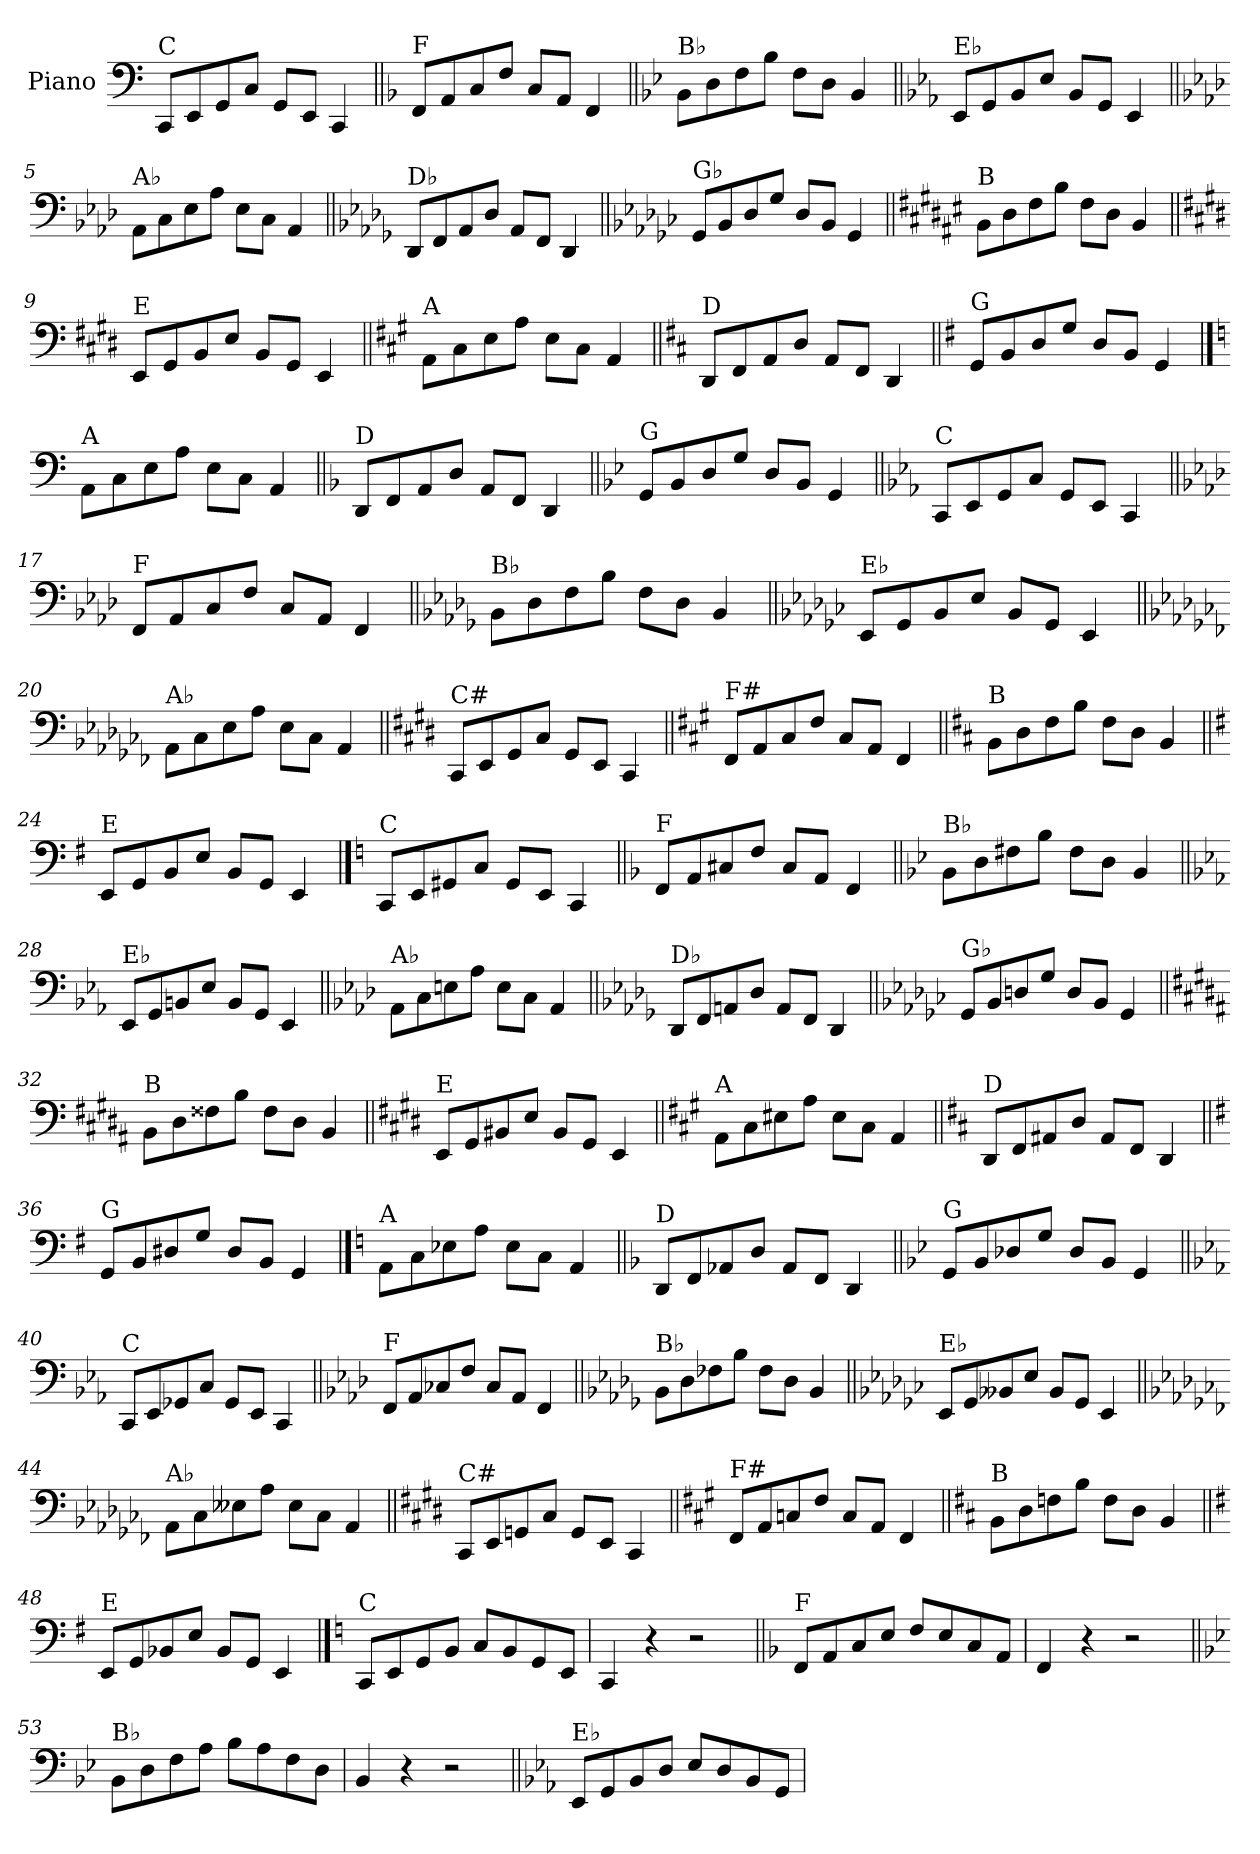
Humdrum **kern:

**kern
*part1
*staff1
*I"Piano
*I'Pno.
*clefF4
*k[]
=1
!LO:TX:a:t=C
8CC/L
8EE/
8GG/
8C/J
8GG/L
8EE/J
4CC/
=2||
*k[b-]
!LO:TX:a:t=F
8FF/L
8AA/
8C/
8F/J
8C/L
8AA/J
4FF/
=3||
*k[b-e-]
!LO:TX:a:t=B♭
8BB-\L
8D\
8F\
8B-\J
8F\L
8D\J
4BB-/
=4||
*k[b-e-a-]
!LO:TX:a:t=E♭
8EE-/L
8GG/
8BB-/
8E-/J
8BB-/L
8GG/J
4EE-/
!!LO:LB:g=z
=5||
*k[b-e-a-d-]
!LO:TX:a:t=A♭
8AA-\L
8C\
8E-\
8A-\J
8E-\L
8C\J
4AA-/
=6||
*k[b-e-a-d-g-]
!LO:TX:a:t=D♭
8DD-/L
8FF/
8AA-/
8D-/J
8AA-/L
8FF/J
4DD-/
=7||
*k[b-e-a-d-g-c-]
!LO:TX:a:t=G♭
8GG-/L
8BB-/
8D-/
8G-/J
8D-/L
8BB-/J
4GG-/
=8||
*k[f#c#g#d#a#e#]
!LO:TX:a:t=B
8BB\L
8D#\
8F#\
8B\J
8F#\L
8D#\J
4BB/
!!LO:LB:g=z
=9||
*k[f#c#g#d#]
!LO:TX:a:t=E
8EE/L
8GG#/
8BB/
8E/J
8BB/L
8GG#/J
4EE/
=10||
*k[f#c#g#]
!LO:TX:a:t=A
8AA\L
8C#\
8E\
8A\J
8E\L
8C#\J
4AA/
=11||
*k[f#c#]
!LO:TX:a:t=D
8DD/L
8FF#/
8AA/
8D/J
8AA/L
8FF#/J
4DD/
=12||
*k[f#]
!LO:TX:a:t=G
8GG/L
8BB/
8D/
8G/J
8D/L
8BB/J
4GG/
!!LO:LB:g=z
==13
*k[]
!LO:TX:a:t=A
8AA\L
8C\
8E\
8A\J
8E\L
8C\J
4AA/
=14||
*k[b-]
!LO:TX:a:t=D
8DD/L
8FF/
8AA/
8D/J
8AA/L
8FF/J
4DD/
=15||
*k[b-e-]
!LO:TX:a:t=G
8GG/L
8BB-/
8D/
8G/J
8D/L
8BB-/J
4GG/
=16||
*k[b-e-a-]
!LO:TX:a:t=C
8CC/L
8EE-/
8GG/
8C/J
8GG/L
8EE-/J
4CC/
!!LO:LB:g=z
=17||
*k[b-e-a-d-]
!LO:TX:a:t=F
8FF/L
8AA-/
8C/
8F/J
8C/L
8AA-/J
4FF/
=18||
*k[b-e-a-d-g-]
!LO:TX:a:t=B♭
8BB-\L
8D-\
8F\
8B-\J
8F\L
8D-\J
4BB-/
=19||
*k[b-e-a-d-g-c-]
!LO:TX:a:t=E♭
8EE-/L
8GG-/
8BB-/
8E-/J
8BB-/L
8GG-/J
4EE-/
=20||
*k[b-e-a-d-g-c-f-]
!LO:TX:a:t=A♭
8AA-\L
8C-\
8E-\
8A-\J
8E-\L
8C-\J
4AA-/
!!LO:LB:g=z
=21||
*k[f#c#g#d#]
!LO:TX:a:t=C#
8CC#/L
8EE/
8GG#/
8C#/J
8GG#/L
8EE/J
4CC#/
=22||
*k[f#c#g#]
!LO:TX:a:t=F#
8FF#/L
8AA/
8C#/
8F#/J
8C#/L
8AA/J
4FF#/
=23||
*k[f#c#]
!LO:TX:a:t=B
8BB\L
8D\
8F#\
8B\J
8F#\L
8D\J
4BB/
=24||
*k[f#]
!LO:TX:a:t=E
8EE/L
8GG/
8BB/
8E/J
8BB/L
8GG/J
4EE/
!!LO:PB:g=z
==25
*k[]
!LO:TX:a:t=C
8CC/L
8EE/
8GG#X/
8C/J
8GG#/L
8EE/J
4CC/
=26||
*k[b-]
!LO:TX:a:t=F
8FF/L
8AA/
8C#X/
8F/J
8C#/L
8AA/J
4FF/
=27||
*k[b-e-]
!LO:TX:a:t=B♭
8BB-\L
8D\
8F#X\
8B-\J
8F#\L
8D\J
4BB-/
=28||
*k[b-e-a-]
!LO:TX:a:t=E♭
8EE-/L
8GG/
8BBn/
8E-/J
8BB/L
8GG/J
4EE-/
!!LO:LB:g=z
=29||
*k[b-e-a-d-]
!LO:TX:a:t=A♭
8AA-\L
8C\
8En\
8A-\J
8E\L
8C\J
4AA-/
=30||
*k[b-e-a-d-g-]
!LO:TX:a:t=D♭
8DD-/L
8FF/
8AAn/
8D-/J
8AA/L
8FF/J
4DD-/
=31||
*k[b-e-a-d-g-c-]
!LO:TX:a:t=G♭
8GG-/L
8BB-/
8Dn/
8G-/J
8D/L
8BB-/J
4GG-/
=32||
*k[f#c#g#d#a#]
!LO:TX:a:t=B
8BB\L
8D#\
8F##X\
8B\J
8F##\L
8D#\J
4BB/
!!LO:LB:g=z
=33||
*k[f#c#g#d#]
!LO:TX:a:t=E
8EE/L
8GG#/
8BB#X/
8E/J
8BB#/L
8GG#/J
4EE/
=34||
*k[f#c#g#]
!LO:TX:a:t=A
8AA\L
8C#\
8E#X\
8A\J
8E#\L
8C#\J
4AA/
=35||
*k[f#c#]
!LO:TX:a:t=D
8DD/L
8FF#/
8AA#X/
8D/J
8AA#/L
8FF#/J
4DD/
=36||
*k[f#]
!LO:TX:a:t=G
8GG/L
8BB/
8D#X/
8G/J
8D#/L
8BB/J
4GG/
!!LO:LB:g=z
==37
*k[]
!LO:TX:a:t=A
8AA\L
8C\
8E-X\
8A\J
8E-\L
8C\J
4AA/
=38||
*k[b-]
!LO:TX:a:t=D
8DD/L
8FF/
8AA-X/
8D/J
8AA-/L
8FF/J
4DD/
=39||
*k[b-e-]
!LO:TX:a:t=G
8GG/L
8BB-/
8D-X/
8G/J
8D-/L
8BB-/J
4GG/
=40||
*k[b-e-a-]
!LO:TX:a:t=C
8CC/L
8EE-/
8GG-X/
8C/J
8GG-/L
8EE-/J
4CC/
!!LO:LB:g=z
=41||
*k[b-e-a-d-]
!LO:TX:a:t=F
8FF/L
8AA-/
8C-X/
8F/J
8C-/L
8AA-/J
4FF/
=42||
*k[b-e-a-d-g-]
!LO:TX:a:t=B♭
8BB-\L
8D-\
8F-X\
8B-\J
8F-\L
8D-\J
4BB-/
=43||
*k[b-e-a-d-g-c-]
!LO:TX:a:t=E♭
8EE-/L
8GG-/
8BB--X/
8E-/J
8BB--/L
8GG-/J
4EE-/
=44||
*k[b-e-a-d-g-c-f-]
!LO:TX:a:t=A♭
8AA-\L
8C-\
8E--X\
8A-\J
8E--\L
8C-\J
4AA-/
!!LO:LB:g=z
=45||
*k[f#c#g#d#]
!LO:TX:a:t=C#
8CC#/L
8EE/
8GGn/
8C#/J
8GG/L
8EE/J
4CC#/
=46||
*k[f#c#g#]
!LO:TX:a:t=F#
8FF#/L
8AA/
8Cn/
8F#/J
8C/L
8AA/J
4FF#/
=47||
*k[f#c#]
!LO:TX:a:t=B
8BB\L
8D\
8Fn\
8B\J
8F\L
8D\J
4BB/
=48||
*k[f#]
!LO:TX:a:t=E
8EE/L
8GG/
8BB-X/
8E/J
8BB-/L
8GG/J
4EE/
!!LO:PB:g=z
==49
*k[]
!LO:TX:a:t=C
8CC/L
8EE/
8GG/
8BB/J
8C/L
8BB/
8GG/
8EE/J
=50
4CC/
4r
2r
=51||
*k[b-]
!LO:TX:a:t=F
8FF/L
8AA/
8C/
8E/J
8F/L
8E/
8C/
8AA/J
=52
4FF/
4r
2r
=53||
*k[b-e-]
!LO:TX:a:t=B♭
8BB-\L
8D\
8F\
8A\J
8B-\L
8A\
8F\
8D\J
=54
4BB-/
4r
2r
!!LO:LB:g=z
=55||
*k[b-e-a-]
!LO:TX:a:t=E♭
8EE-/L
8GG/
8BB-/
8D/J
8E-/L
8D/
8BB-/
8GG/J
=
*-
